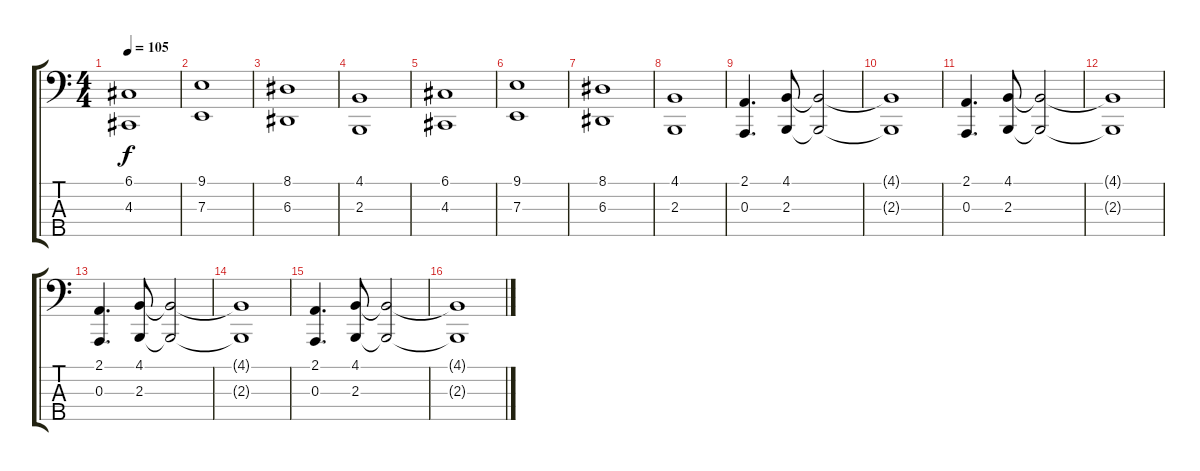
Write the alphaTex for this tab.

\track "" {instrument lead2sawtooth}
\staff {score tabs}
\tuning (G2 D2 A1 E1 B0) {hide}
\ts (4 4)
\tempo 105
\clef f4
\ks c
(6.1 4.3).1{dy f instrument brightacousticpiano} |
(9.1 7.3).1 |
(8.1 6.3).1 |
(4.1 2.3).1 |
(6.1 4.3).1 |
(9.1 7.3).1 |
(8.1 6.3).1 |
(4.1 2.3).1 |
(2.1 0.3).4{d} (4.1 2.3).8 (4.1{t} 2.3{t}).2 |
(4.1{t} 2.3{t}).1 |
(2.1 0.3).4{d} (4.1 2.3).8 (4.1{t} 2.3{t}).2 |
(4.1{t} 2.3{t}).1 |
(2.1 0.3).4{d} (4.1 2.3).8 (4.1{t} 2.3{t}).2 |
(4.1{t} 2.3{t}).1 |
(2.1 0.3).4{d} (4.1 2.3).8 (4.1{t} 2.3{t}).2 |
(4.1{t} 2.3{t}).1
